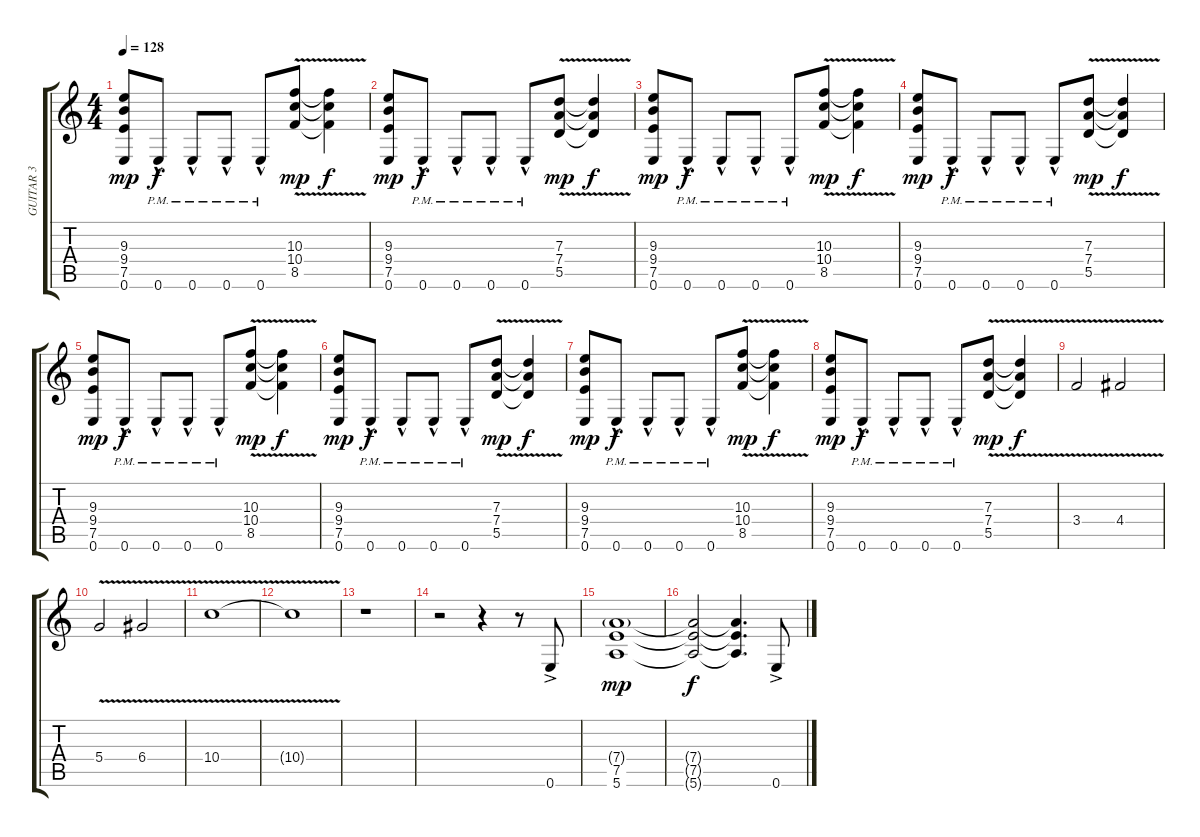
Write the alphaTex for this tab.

\track ("GUITAR 3" "GUITAR 3") {instrument overdrivenguitar}
\staff {score tabs}
\tuning (E4 B3 G3 D3 A2 E2) {hide}
\ts (4 4)
\tempo 128
\clef g2
\ks aminor
(9.3 9.4 7.5 0.6).8{dy mp} 0.6{hac pm}.8{dy f} 0.6{hac pm}.8 0.6{hac pm}.8 0.6{hac pm}.8 (10.3 10.4 8.5{v}).8{dy mp} (10.3{t} 10.4{t} 8.5{t}).4{dy f} |
(9.3 9.4 7.5 0.6).8{dy mp} 0.6{hac pm}.8{dy f} 0.6{hac pm}.8 0.6{hac pm}.8 0.6{hac pm}.8 (7.3 7.4 5.5{v}).8{dy mp} (7.3{t} 7.4{t} 5.5{t}).4{dy f} |
(9.3 9.4 7.5 0.6).8{dy mp} 0.6{hac pm}.8{dy f} 0.6{hac pm}.8 0.6{hac pm}.8 0.6{hac pm}.8 (10.3 10.4 8.5{v}).8{dy mp} (10.3{t} 10.4{t} 8.5{t}).4{dy f} |
(9.3 9.4 7.5 0.6).8{dy mp} 0.6{hac pm}.8{dy f} 0.6{hac pm}.8 0.6{hac pm}.8 0.6{hac pm}.8 (7.3 7.4 5.5{v}).8{dy mp} (7.3{t} 7.4{t} 5.5{t}).4{dy f} |
(9.3 9.4 7.5 0.6).8{dy mp} 0.6{hac pm}.8{dy f} 0.6{hac pm}.8 0.6{hac pm}.8 0.6{hac pm}.8 (10.3 10.4 8.5{v}).8{dy mp} (10.3{t} 10.4{t} 8.5{t}).4{dy f} |
(9.3 9.4 7.5 0.6).8{dy mp} 0.6{hac pm}.8{dy f} 0.6{hac pm}.8 0.6{hac pm}.8 0.6{hac pm}.8 (7.3 7.4 5.5{v}).8{dy mp} (7.3{t} 7.4{t} 5.5{t}).4{dy f} |
(9.3 9.4 7.5 0.6).8{dy mp} 0.6{hac pm}.8{dy f} 0.6{hac pm}.8 0.6{hac pm}.8 0.6{hac pm}.8 (10.3 10.4 8.5{v}).8{dy mp} (10.3{t} 10.4{t} 8.5{t}).4{dy f} |
(9.3 9.4 7.5 0.6).8{dy mp} 0.6{hac pm}.8{dy f} 0.6{hac pm}.8 0.6{hac pm}.8 0.6{hac pm}.8 (7.3 7.4 5.5{v}).8{dy mp} (7.3{t} 7.4{t} 5.5{t}).4{dy f} |
3.4{v}.2 4.4{v}.2 |
5.4{v}.2 6.4{v}.2 |
10.4{v}.1 |
10.4{t}.1 |
r.1 |
r.2 r.4 r.8 0.6{ac}.8 |
(7.4{g} 7.5 5.6).1{dy mp} |
(7.4{t} 7.5{t} 5.6{t}).2{dy f} (7.4{t} 7.5{t} 5.6{t}).4{d} 0.6{ac}.8
